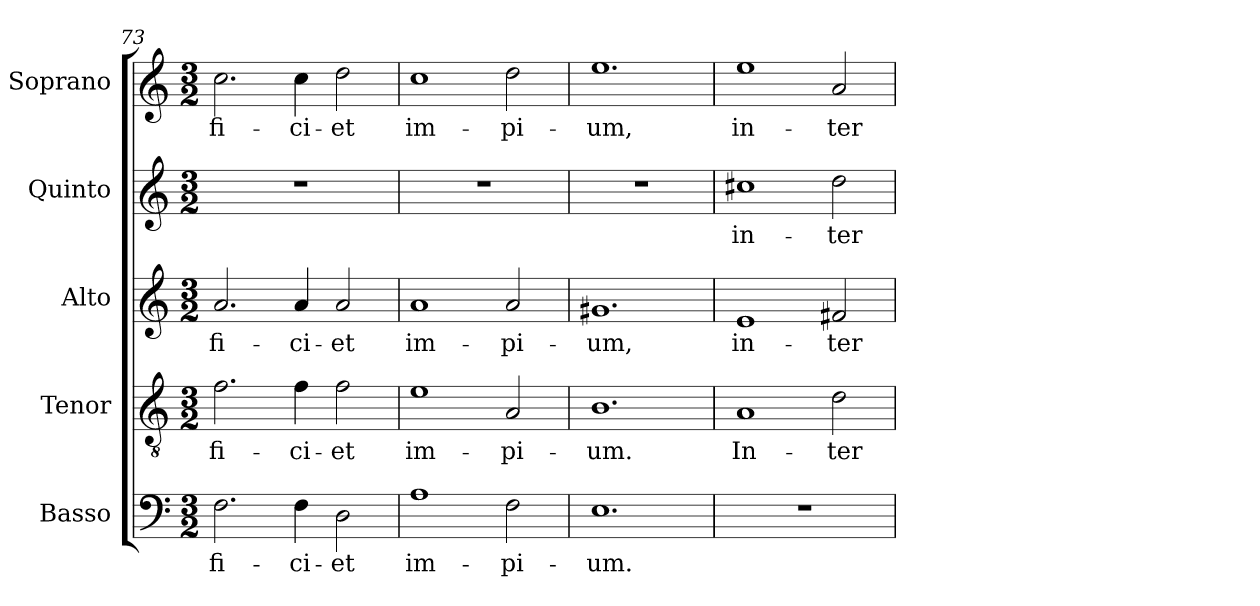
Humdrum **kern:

**kern	**text	**kern	**text	**kern	**text	**kern	**text	**kern	**text
*part5	*part5	*part4	*part4	*part3	*part3	*part2	*part2	*part1	*part1
*staff5	*staff5	*staff4	*staff4	*staff3	*staff3	*staff2	*staff2	*staff1	*staff1
*I"Basso	*	*I"Tenor	*	*I"Alto	*	*I"Quinto	*	*I"Soprano	*
*I'B.	*	*I'T.	*	*I'A.	*	*I'Q.	*	*I'S.	*
*clefF4	*	*clefGv2	*	*clefG2	*	*clefG2	*	*clefG2	*
*	*	*ITrd7c12	*	*	*	*	*	*	*
*k[]	*	*k[]	*	*k[]	*	*k[]	*	*k[]	*
*C:	*	*C:	*	*C:	*	*C:	*	*C:	*
*M3/2	*	*M3/2	*	*M3/2	*	*M3/2	*	*M3/2	*
=73	=73	=73	=73	=73	=73	=73	=73	=73	=73
!	!LO:LY:b:color=#000000	!	!	!	!	!	!	!	!
!	!	!	!LO:LY:b:color=#000000	!	!	!	!	!	!
!	!	!	!	!	!LO:LY:b:color=#000000	!LO:N:vis=1	!	!	!
!	!	!	!	!	!	!	!	!	!LO:LY:b:color=#000000
2.Fi\	-fi-	2.Fi\	-fi-	2.ai/	-fi-	1.r	.	2.cci\	-fi-
!	!LO:LY:b:color=#000000	!	!	!	!	!	!	!	!
!	!	!	!LO:LY:b:color=#000000	!	!	!	!	!	!
!	!	!	!	!	!LO:LY:b:color=#000000	!	!	!	!
!	!	!	!	!	!	!	!	!	!LO:LY:b:color=#000000
4Fi\	-ci-	4Fi\	-ci-	4ai/	-ci-	.	.	4cci\	-ci-
!	!LO:LY:b:color=#000000	!	!	!	!	!	!	!	!
!	!	!	!LO:LY:b:color=#000000	!	!	!	!	!	!
!	!	!	!	!	!LO:LY:b:color=#000000	!	!	!	!
!	!	!	!	!	!	!	!	!	!LO:LY:b:color=#000000
2Di\	-et	2Fi\	-et	2ai/	-et	.	.	2ddi\	-et
=74	=74	=74	=74	=74	=74	=74	=74	=74	=74
!	!LO:LY:b:color=#000000	!	!	!	!	!	!	!	!
!	!	!	!LO:LY:b:color=#000000	!	!	!	!	!	!
!	!	!	!	!	!LO:LY:b:color=#000000	!LO:N:vis=1	!	!	!
!	!	!	!	!	!	!	!	!	!LO:LY:b:color=#000000
1Ai	im-	1Ei	im-	1ai	im-	1.r	.	1cci	im-
!	!LO:LY:b:color=#000000	!	!	!	!	!	!	!	!
!	!	!	!LO:LY:b:color=#000000	!	!	!	!	!	!
!	!	!	!	!	!LO:LY:b:color=#000000	!	!	!	!
!	!	!	!	!	!	!	!	!	!LO:LY:b:color=#000000
2Fi\	-pi-	2AAi/	-pi-	2ai/	-pi-	.	.	2ddi\	-pi-
=75	=75	=75	=75	=75	=75	=75	=75	=75	=75
!	!LO:LY:b:color=#000000	!	!	!	!	!	!	!	!
!	!	!	!LO:LY:b:color=#000000	!	!	!	!	!	!
!	!	!	!	!	!LO:LY:b:color=#000000	!LO:N:vis=1	!	!	!
!	!	!	!	!	!	!	!	!	!LO:LY:b:color=#000000
1.Ei	-um.	1.BBi	-um.	1.g#Xi	-um,	1.r	.	1.eei	-um,
=76	=76	=76	=76	=76	=76	=76	=76	=76	=76
!LO:N:vis=1	!	!	!	!	!	!	!	!	!
!	!	!	!LO:LY:b:color=#000000	!	!	!	!	!	!
!	!	!	!	!	!LO:LY:b:color=#000000	!	!	!	!
!	!	!	!	!	!	!	!LO:LY:b:color=#000000	!	!
!	!	!	!	!	!	!	!	!	!LO:LY:b:color=#000000
1.r	.	1AAi	In-	1ei	in-	1cc#Xi	in-	1eei	in-
!	!	!	!LO:LY:b:color=#000000	!	!	!	!	!	!
!	!	!	!	!	!LO:LY:b:color=#000000	!	!	!	!
!	!	!	!	!	!	!	!LO:LY:b:color=#000000	!	!
!	!	!	!	!	!	!	!	!	!LO:LY:b:color=#000000
.	.	2Di\	-ter-	2f#Xi/	-ter-	2ddi\	-ter-	2ai/	-ter-
=	=	=	=	=	=	=	=	=	=
*-	*-	*-	*-	*-	*-	*-	*-	*-	*-
